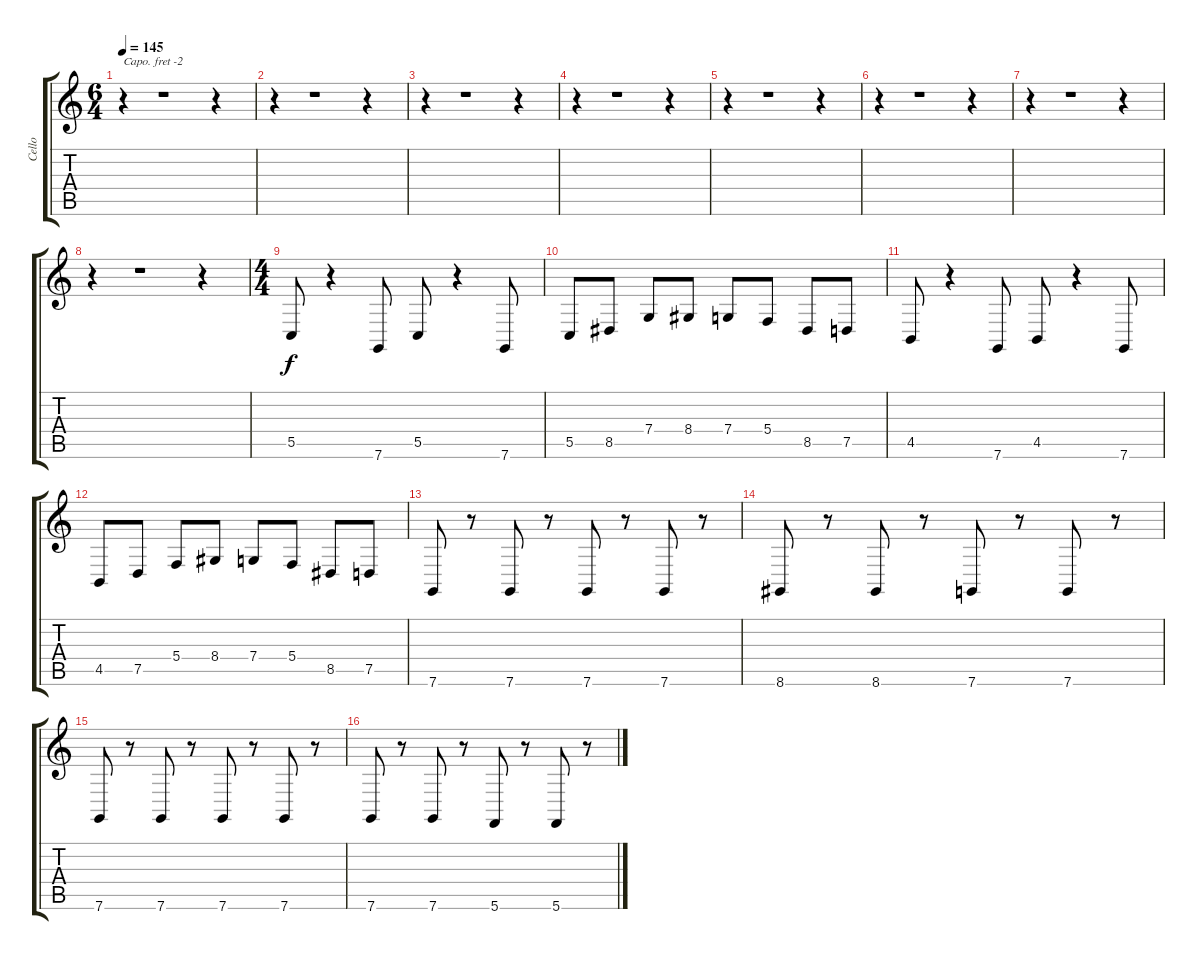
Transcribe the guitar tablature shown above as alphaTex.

\track ("Cello" "Cello") {instrument cello}
\staff {score tabs}
\capo -2
\tuning (E4 B3 G3 D3 A2 D2) {hide}
\ts (6 4)
\tempo 145
\clef g2
\ks c
r.4{dy f} r.1 r.4 |
r.4 r.1 r.4 |
r.4 r.1 r.4 |
r.4 r.1 r.4 |
r.4 r.1 r.4 |
r.4 r.1 r.4 |
r.4 r.1 r.4 |
r.4 r.1 r.4 |
\ts (4 4)
5.5.8 r.4 7.6.8 5.5.8 r.4 7.6.8 |
5.5.8 8.5.8 7.4.8 8.4.8 7.4.8 5.4.8 8.5.8 7.5.8 |
4.5.8 r.4 7.6.8 4.5.8 r.4 7.6.8 |
4.5.8 7.5.8 5.4.8 8.4.8 7.4.8 5.4.8 8.5.8 7.5.8 |
7.6.8 r.8 7.6.8 r.8 7.6.8 r.8 7.6.8 r.8 |
8.6.8 r.8 8.6.8 r.8 7.6.8 r.8 7.6.8 r.8 |
7.6.8 r.8 7.6.8 r.8 7.6.8 r.8 7.6.8 r.8 |
7.6.8 r.8 7.6.8 r.8 5.6.8 r.8 5.6.8 r.8
